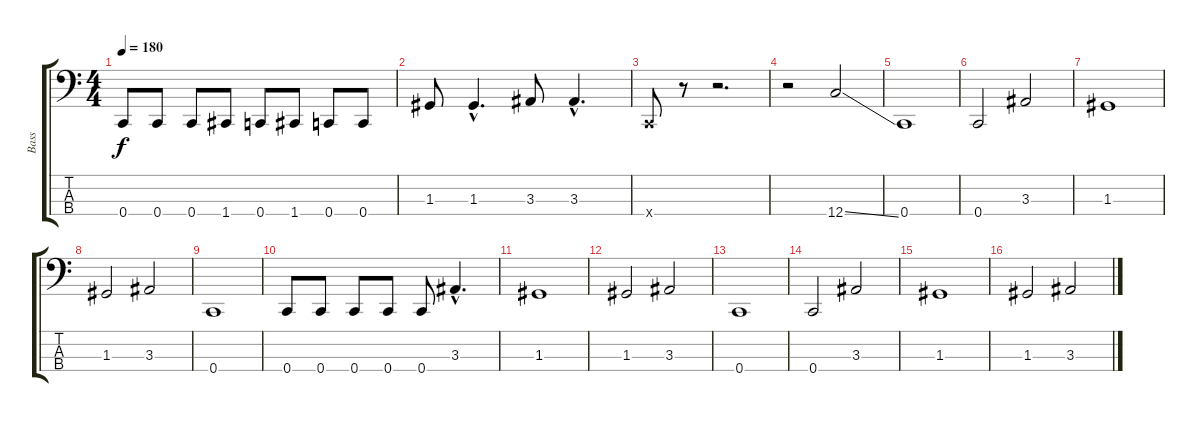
\track ("Bass" "Bass") {instrument electricbasspick}
\staff {score tabs}
\tuning (F2 C2 G1 C1) {hide}
\ts (4 4)
\tempo 180
\clef f4
\ks c
0.4.8{dy f} 0.4.8 0.4.8 1.4.8 0.4.8 1.4.8 0.4.8 0.4.8 |
1.3.8 1.3{hac}.4{d} 3.3.8 3.3{hac}.4{d} |
0.4{x}.8 r.8 r.2{d} |
r.2 12.4{ss}.2 |
0.4.1 |
0.4.2 3.3.2 |
1.3.1 |
1.3.2 3.3.2 |
0.4.1 |
0.4.8 0.4.8 0.4.8 0.4.8 0.4.8 3.3{hac}.4{d} |
1.3.1 |
1.3.2 3.3.2 |
0.4.1 |
0.4.2 3.3.2 |
1.3.1 |
1.3.2 3.3.2
